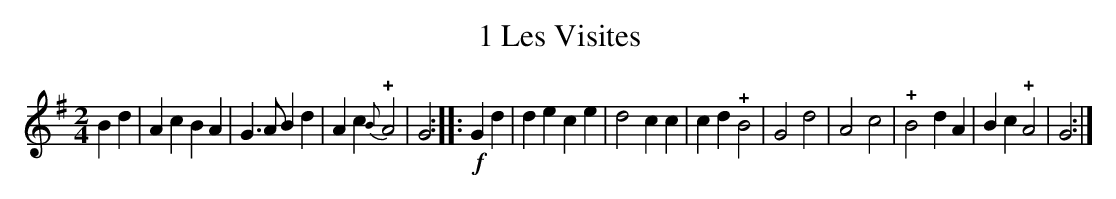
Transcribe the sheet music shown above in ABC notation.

X:1
T: 1 Les Visites
M: 2/4
L: 1/4
K: G
Bd |\
Ac BA | G>A Bd |\
Ac {B}!+!A2 | G2 :|\
|: !f!Gd |\
de ce | d2 cc |\
cd !+!B2 | G2 d2 |\
A2 c2 | !+!B2 dA |\
Bc !+!A2 | G2 :|
